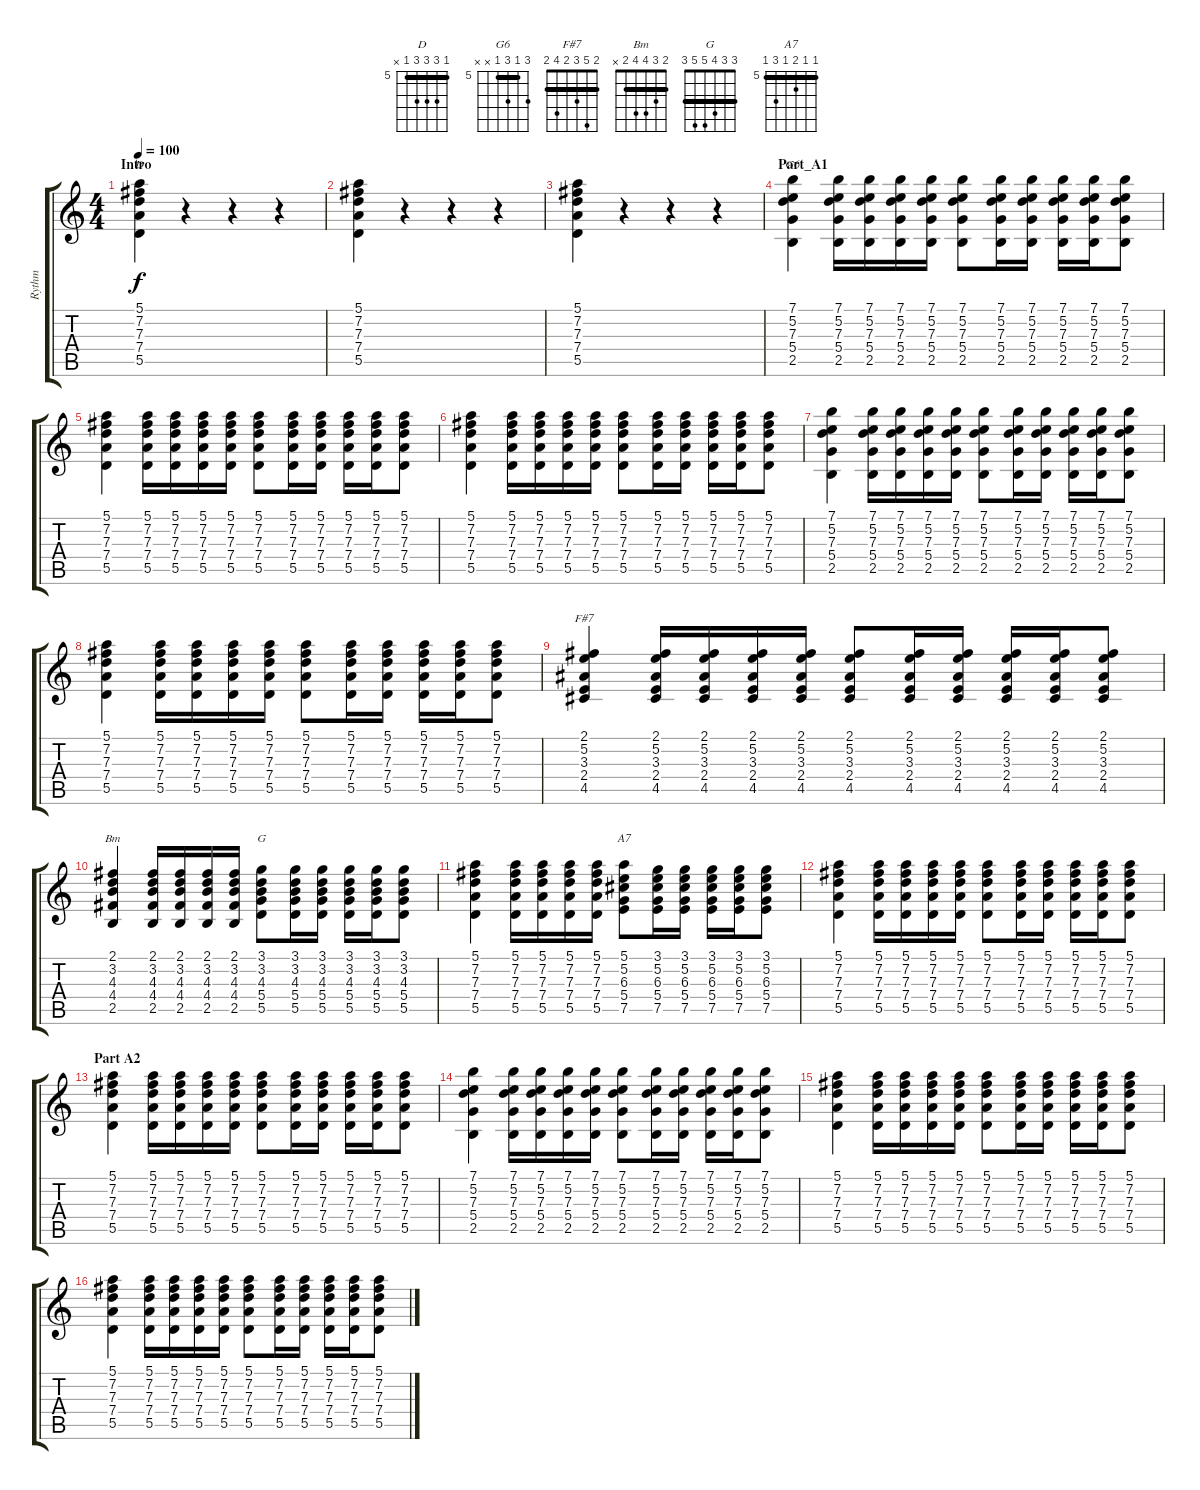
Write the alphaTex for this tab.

\track ("Rythm" "Rythm") {instrument acousticguitarsteel}
\staff {score tabs}
\tuning (E4 B3 G3 D3 A2 E2) {hide}
\chord ("D" 5 7 7 7 5 x) {firstfret 5 barre 5}
\chord ("G6" 7 5 7 5 x x) {firstfret 5 barre 5}
\chord ("F#7" 2 5 3 2 4 2) {barre 2}
\chord ("Bm" 2 3 4 4 2 x) {barre 2}
\chord ("G" 3 3 4 5 5 3) {barre 3}
\chord ("A7" 5 5 6 5 7 5) {firstfret 5 barre 5}
\ts (4 4)
\section ("" "Intro")
\tempo 100
\clef g2
\ks c
(5.1 7.2 7.3 7.4 5.5).4{ch "D" dy f instrument acousticguitarsteel} r.4 r.4 r.4 |
(5.1 7.2 7.3 7.4 5.5).4 r.4 r.4 r.4 |
(5.1 7.2 7.3 7.4 5.5).4 r.4 r.4 r.4 |
\section ("" "Part_A1")
(7.1 5.2 7.3 5.4 2.5).4{ch "G6"} (7.1 5.2 7.3 5.4 2.5).16 (7.1 5.2 7.3 5.4 2.5).16 (7.1 5.2 7.3 5.4 2.5).16 (7.1 5.2 7.3 5.4 2.5).16 (7.1 5.2 7.3 5.4 2.5).8 (7.1 5.2 7.3 5.4 2.5).16 (7.1 5.2 7.3 5.4 2.5).16 (7.1 5.2 7.3 5.4 2.5).16 (7.1 5.2 7.3 5.4 2.5).16 (7.1 5.2 7.3 5.4 2.5).8 |
(5.1 7.2 7.3 7.4 5.5).4 (5.1 7.2 7.3 7.4 5.5).16 (5.1 7.2 7.3 7.4 5.5).16 (5.1 7.2 7.3 7.4 5.5).16 (5.1 7.2 7.3 7.4 5.5).16 (5.1 7.2 7.3 7.4 5.5).8 (5.1 7.2 7.3 7.4 5.5).16 (5.1 7.2 7.3 7.4 5.5).16 (5.1 7.2 7.3 7.4 5.5).16 (5.1 7.2 7.3 7.4 5.5).16 (5.1 7.2 7.3 7.4 5.5).8 |
(5.1 7.2 7.3 7.4 5.5).4 (5.1 7.2 7.3 7.4 5.5).16 (5.1 7.2 7.3 7.4 5.5).16 (5.1 7.2 7.3 7.4 5.5).16 (5.1 7.2 7.3 7.4 5.5).16 (5.1 7.2 7.3 7.4 5.5).8 (5.1 7.2 7.3 7.4 5.5).16 (5.1 7.2 7.3 7.4 5.5).16 (5.1 7.2 7.3 7.4 5.5).16 (5.1 7.2 7.3 7.4 5.5).16 (5.1 7.2 7.3 7.4 5.5).8 |
(7.1 5.2 7.3 5.4 2.5).4 (7.1 5.2 7.3 5.4 2.5).16 (7.1 5.2 7.3 5.4 2.5).16 (7.1 5.2 7.3 5.4 2.5).16 (7.1 5.2 7.3 5.4 2.5).16 (7.1 5.2 7.3 5.4 2.5).8 (7.1 5.2 7.3 5.4 2.5).16 (7.1 5.2 7.3 5.4 2.5).16 (7.1 5.2 7.3 5.4 2.5).16 (7.1 5.2 7.3 5.4 2.5).16 (7.1 5.2 7.3 5.4 2.5).8 |
(5.1 7.2 7.3 7.4 5.5).4 (5.1 7.2 7.3 7.4 5.5).16 (5.1 7.2 7.3 7.4 5.5).16 (5.1 7.2 7.3 7.4 5.5).16 (5.1 7.2 7.3 7.4 5.5).16 (5.1 7.2 7.3 7.4 5.5).8 (5.1 7.2 7.3 7.4 5.5).16 (5.1 7.2 7.3 7.4 5.5).16 (5.1 7.2 7.3 7.4 5.5).16 (5.1 7.2 7.3 7.4 5.5).16 (5.1 7.2 7.3 7.4 5.5).8 |
(2.1 5.2 3.3 2.4 4.5).4{ch "F#7"} (2.1 5.2 3.3 2.4 4.5).16 (2.1 5.2 3.3 2.4 4.5).16 (2.1 5.2 3.3 2.4 4.5).16 (2.1 5.2 3.3 2.4 4.5).16 (2.1 5.2 3.3 2.4 4.5).8 (2.1 5.2 3.3 2.4 4.5).16 (2.1 5.2 3.3 2.4 4.5).16 (2.1 5.2 3.3 2.4 4.5).16 (2.1 5.2 3.3 2.4 4.5).16 (2.1 5.2 3.3 2.4 4.5).8 |
(2.1 3.2 4.3 4.4 2.5).4{ch "Bm"} (2.1 3.2 4.3 4.4 2.5).16 (2.1 3.2 4.3 4.4 2.5).16 (2.1 3.2 4.3 4.4 2.5).16 (2.1 3.2 4.3 4.4 2.5).16 (3.1 3.2 4.3 5.4 5.5).8{ch "G"} (3.1 3.2 4.3 5.4 5.5).16 (3.1 3.2 4.3 5.4 5.5).16 (3.1 3.2 4.3 5.4 5.5).16 (3.1 3.2 4.3 5.4 5.5).16 (3.1 3.2 4.3 5.4 5.5).8 |
(5.1 7.2 7.3 7.4 5.5).4 (5.1 7.2 7.3 7.4 5.5).16 (5.1 7.2 7.3 7.4 5.5).16 (5.1 7.2 7.3 7.4 5.5).16 (5.1 7.2 7.3 7.4 5.5).16 (5.1 5.2 6.3 5.4 7.5).8{ch "A7"} (3.1 5.2 6.3 5.4 7.5).16 (3.1 5.2 6.3 5.4 7.5).16 (3.1 5.2 6.3 5.4 7.5).16 (3.1 5.2 6.3 5.4 7.5).16 (3.1 5.2 6.3 5.4 7.5).8 |
(5.1 7.2 7.3 7.4 5.5).4 (5.1 7.2 7.3 7.4 5.5).16 (5.1 7.2 7.3 7.4 5.5).16 (5.1 7.2 7.3 7.4 5.5).16 (5.1 7.2 7.3 7.4 5.5).16 (5.1 7.2 7.3 7.4 5.5).8 (5.1 7.2 7.3 7.4 5.5).16 (5.1 7.2 7.3 7.4 5.5).16 (5.1 7.2 7.3 7.4 5.5).16 (5.1 7.2 7.3 7.4 5.5).16 (5.1 7.2 7.3 7.4 5.5).8 |
\section ("" "Part A2")
(5.1 7.2 7.3 7.4 5.5).4 (5.1 7.2 7.3 7.4 5.5).16 (5.1 7.2 7.3 7.4 5.5).16 (5.1 7.2 7.3 7.4 5.5).16 (5.1 7.2 7.3 7.4 5.5).16 (5.1 7.2 7.3 7.4 5.5).8 (5.1 7.2 7.3 7.4 5.5).16 (5.1 7.2 7.3 7.4 5.5).16 (5.1 7.2 7.3 7.4 5.5).16 (5.1 7.2 7.3 7.4 5.5).16 (5.1 7.2 7.3 7.4 5.5).8 |
(7.1 5.2 7.3 5.4 2.5).4 (7.1 5.2 7.3 5.4 2.5).16 (7.1 5.2 7.3 5.4 2.5).16 (7.1 5.2 7.3 5.4 2.5).16 (7.1 5.2 7.3 5.4 2.5).16 (7.1 5.2 7.3 5.4 2.5).8 (7.1 5.2 7.3 5.4 2.5).16 (7.1 5.2 7.3 5.4 2.5).16 (7.1 5.2 7.3 5.4 2.5).16 (7.1 5.2 7.3 5.4 2.5).16 (7.1 5.2 7.3 5.4 2.5).8 |
(5.1 7.2 7.3 7.4 5.5).4 (5.1 7.2 7.3 7.4 5.5).16 (5.1 7.2 7.3 7.4 5.5).16 (5.1 7.2 7.3 7.4 5.5).16 (5.1 7.2 7.3 7.4 5.5).16 (5.1 7.2 7.3 7.4 5.5).8 (5.1 7.2 7.3 7.4 5.5).16 (5.1 7.2 7.3 7.4 5.5).16 (5.1 7.2 7.3 7.4 5.5).16 (5.1 7.2 7.3 7.4 5.5).16 (5.1 7.2 7.3 7.4 5.5).8 |
(5.1 7.2 7.3 7.4 5.5).4 (5.1 7.2 7.3 7.4 5.5).16 (5.1 7.2 7.3 7.4 5.5).16 (5.1 7.2 7.3 7.4 5.5).16 (5.1 7.2 7.3 7.4 5.5).16 (5.1 7.2 7.3 7.4 5.5).8 (5.1 7.2 7.3 7.4 5.5).16 (5.1 7.2 7.3 7.4 5.5).16 (5.1 7.2 7.3 7.4 5.5).16 (5.1 7.2 7.3 7.4 5.5).16 (5.1 7.2 7.3 7.4 5.5).8
